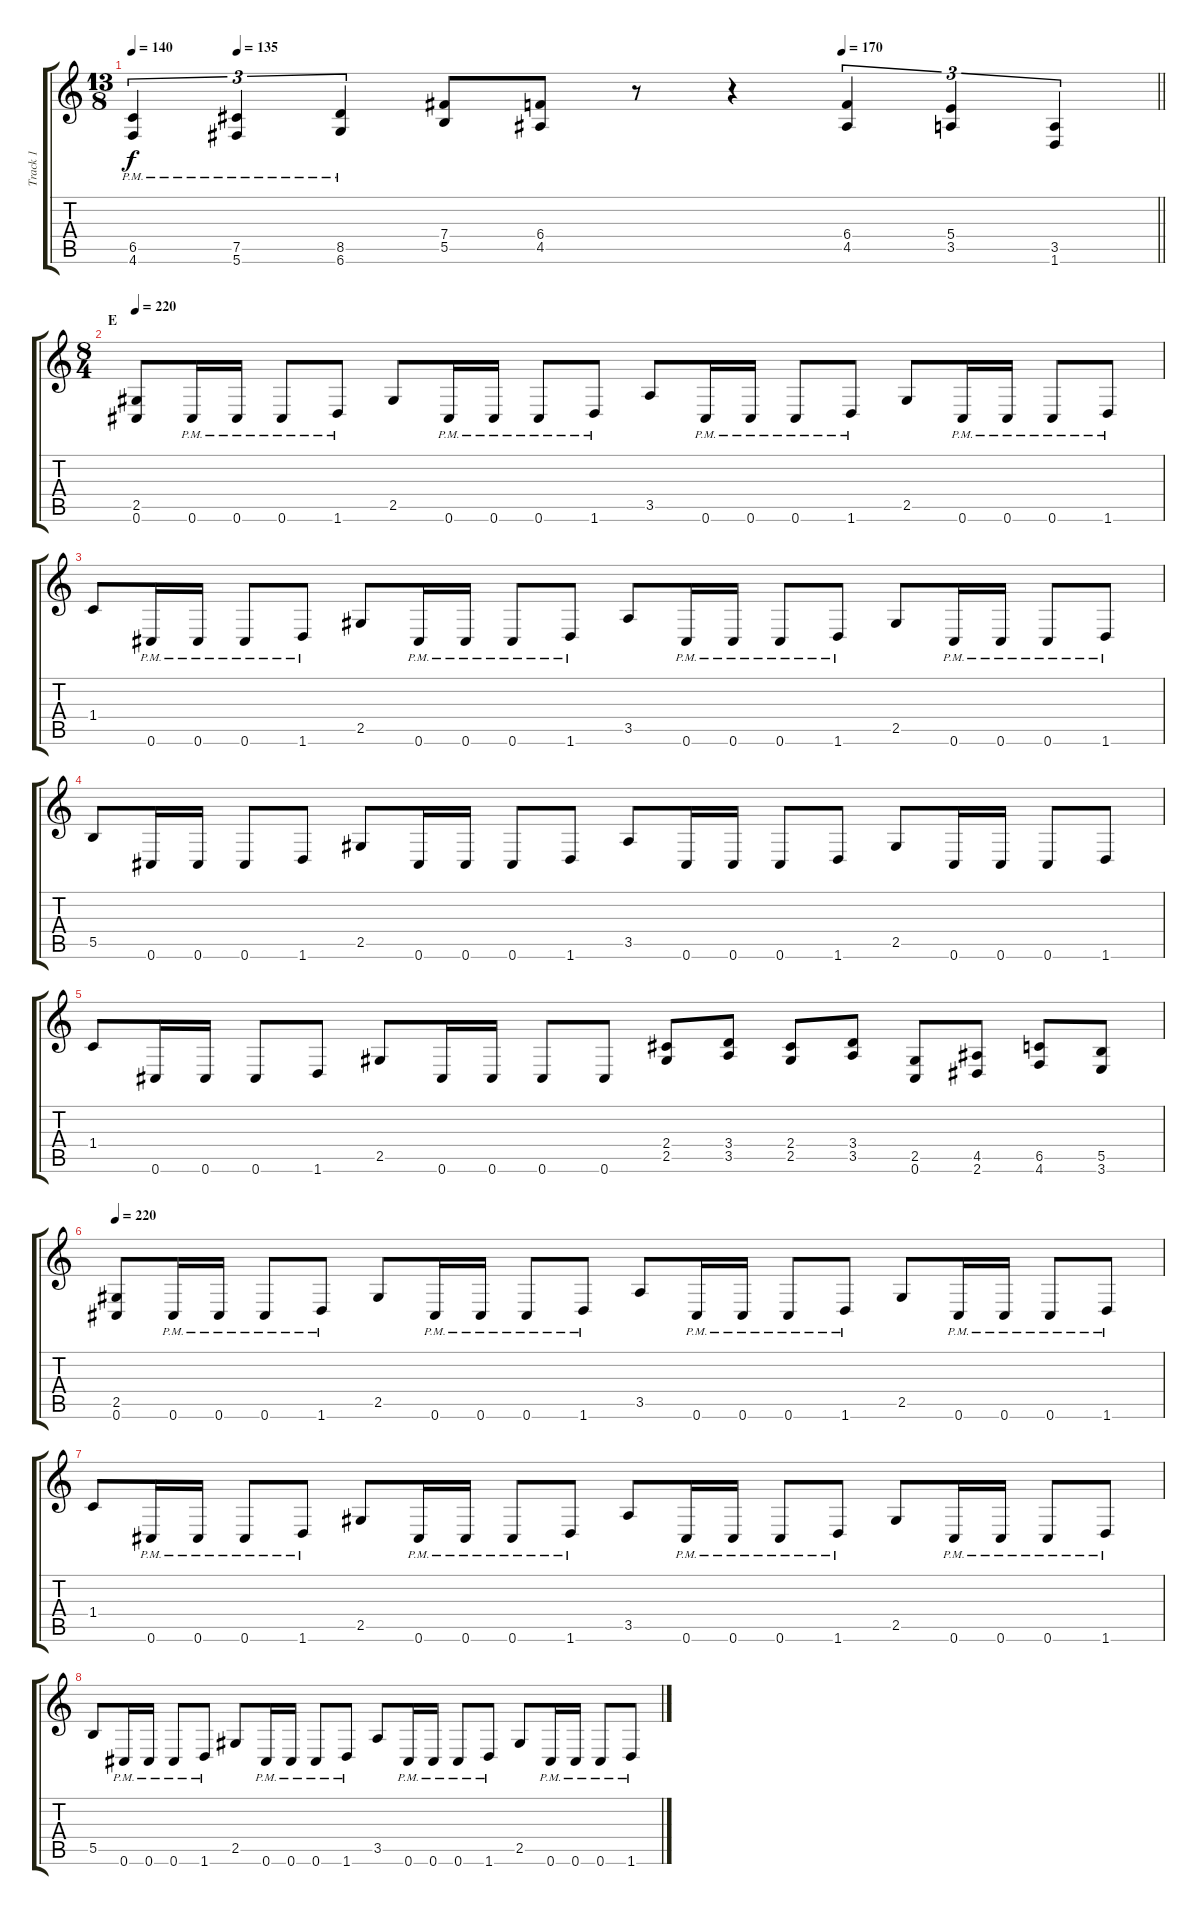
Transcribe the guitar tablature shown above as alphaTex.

\track ("Track 1" "Track 1") {instrument distortionguitar}
\staff {score tabs}
\tuning (Db4 Ab3 E3 B2 Gb2 Db2) {hide}
\ts (13 8)
\tempo 140
\tempo (135 0.10256410256410256)
\tempo (170 0.6923076923076923)
\clef g2
\barLineRight lightlight
\ks c
(6.5{pm} 4.6{pm}).4{tu (3 2) dy f} (7.5{pm} 5.6{pm}).4{tu (3 2)} (8.5{pm} 6.6{pm}).4{tu (3 2)} (7.4 5.5).8 (6.4 4.5).8 r.8 r.4 (6.4 4.5).4{tu (3 2)} (5.4 3.5).4{tu (3 2)} (3.5 1.6).4{tu (3 2)} |
\ts (8 4)
\section ("" "E")
\tempo 220
(2.5 0.6).8 0.6{pm}.16 0.6{pm}.16 0.6{pm}.8 1.6{pm}.8 2.5.8 0.6{pm}.16 0.6{pm}.16 0.6{pm}.8 1.6{pm}.8 3.5.8 0.6{pm}.16 0.6{pm}.16 0.6{pm}.8 1.6{pm}.8 2.5.8 0.6{pm}.16 0.6{pm}.16 0.6{pm}.8 1.6{pm}.8 |
1.4.8 0.6{pm}.16 0.6{pm}.16 0.6{pm}.8 1.6{pm}.8 2.5.8 0.6{pm}.16 0.6{pm}.16 0.6{pm}.8 1.6{pm}.8 3.5.8 0.6{pm}.16 0.6{pm}.16 0.6{pm}.8 1.6{pm}.8 2.5.8 0.6{pm}.16 0.6{pm}.16 0.6{pm}.8 1.6{pm}.8 |
5.5.8 0.6.16 0.6.16 0.6.8 1.6.8 2.5.8 0.6.16 0.6.16 0.6.8 1.6.8 3.5.8 0.6.16 0.6.16 0.6.8 1.6.8 2.5.8 0.6.16 0.6.16 0.6.8 1.6.8 |
1.4.8 0.6.16 0.6.16 0.6.8 1.6.8 2.5.8 0.6.16 0.6.16 0.6.8 0.6.8 (2.4 2.5).8 (3.4 3.5).8 (2.4 2.5).8 (3.4 3.5).8 (2.5 0.6).8 (4.5 2.6).8 (6.5 4.6).8 (5.5 3.6).8 |
\tempo 220
(2.5 0.6).8 0.6{pm}.16 0.6{pm}.16 0.6{pm}.8 1.6{pm}.8 2.5.8 0.6{pm}.16 0.6{pm}.16 0.6{pm}.8 1.6{pm}.8 3.5.8 0.6{pm}.16 0.6{pm}.16 0.6{pm}.8 1.6{pm}.8 2.5.8 0.6{pm}.16 0.6{pm}.16 0.6{pm}.8 1.6{pm}.8 |
1.4.8 0.6{pm}.16 0.6{pm}.16 0.6{pm}.8 1.6{pm}.8 2.5.8 0.6{pm}.16 0.6{pm}.16 0.6{pm}.8 1.6{pm}.8 3.5.8 0.6{pm}.16 0.6{pm}.16 0.6{pm}.8 1.6{pm}.8 2.5.8 0.6{pm}.16 0.6{pm}.16 0.6{pm}.8 1.6{pm}.8 |
5.5.8 0.6{pm}.16 0.6{pm}.16 0.6{pm}.8 1.6{pm}.8 2.5.8 0.6{pm}.16 0.6{pm}.16 0.6{pm}.8 1.6{pm}.8 3.5.8 0.6{pm}.16 0.6{pm}.16 0.6{pm}.8 1.6{pm}.8 2.5.8 0.6{pm}.16 0.6{pm}.16 0.6{pm}.8 1.6{pm}.8
